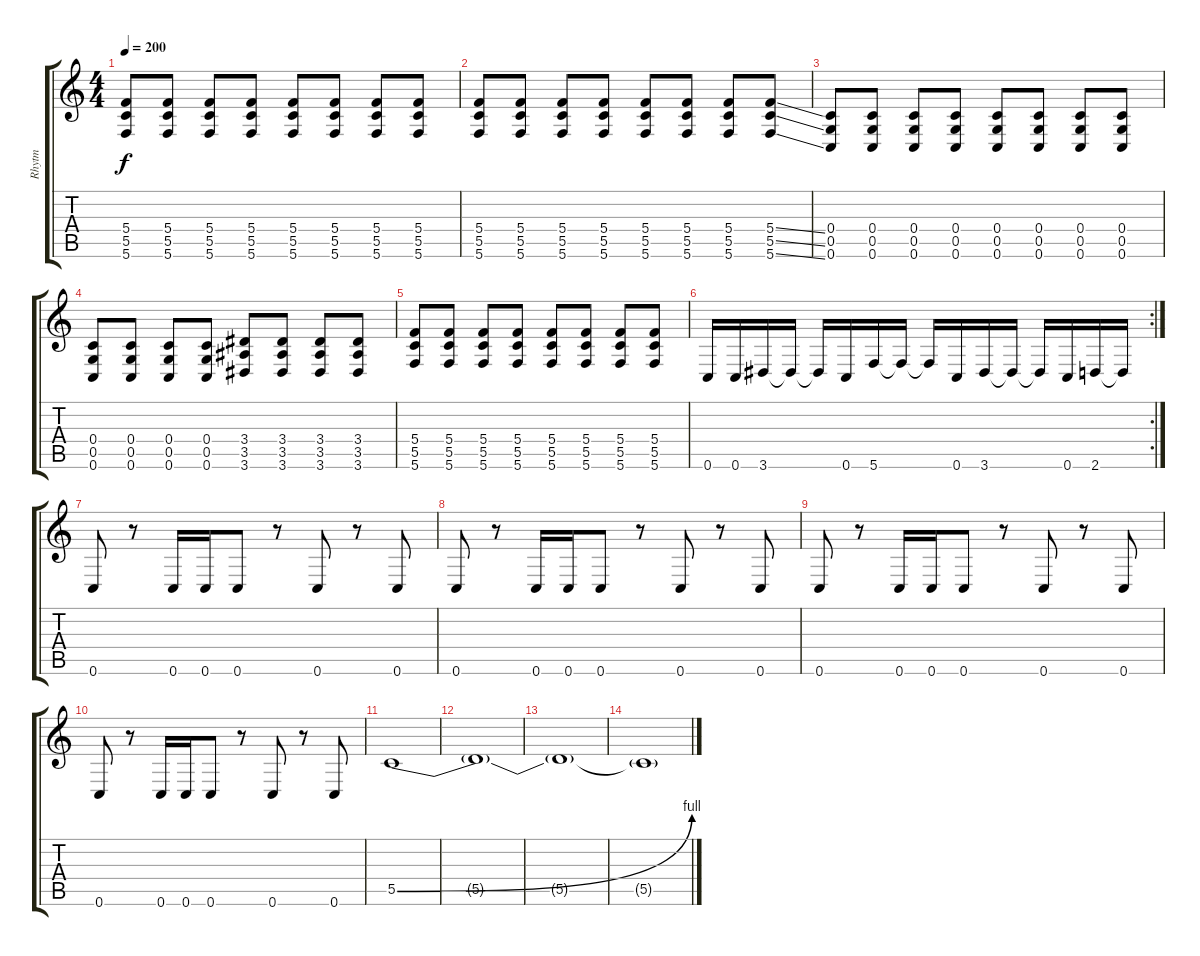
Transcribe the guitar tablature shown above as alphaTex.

\track ("Rhytm" "Rhytm") {instrument distortionguitar}
\staff {score tabs}
\tuning (D4 A3 F3 C3 G2 C2) {hide}
\ts (4 4)
\tempo 200
\clef g2
\ks c
(5.4 5.5 5.6).8{dy f} (5.4 5.5 5.6).8 (5.4 5.5 5.6).8 (5.4 5.5 5.6).8 (5.4 5.5 5.6).8 (5.4 5.5 5.6).8 (5.4 5.5 5.6).8 (5.4 5.5 5.6).8 |
(5.4 5.5 5.6).8 (5.4 5.5 5.6).8 (5.4 5.5 5.6).8 (5.4 5.5 5.6).8 (5.4 5.5 5.6).8 (5.4 5.5 5.6).8 (5.4 5.5 5.6).8 (5.4{ss} 5.5{ss} 5.6{ss}).8 |
(0.4 0.5 0.6).8 (0.4 0.5 0.6).8 (0.4 0.5 0.6).8 (0.4 0.5 0.6).8 (0.4 0.5 0.6).8 (0.4 0.5 0.6).8 (0.4 0.5 0.6).8 (0.4 0.5 0.6).8 |
(0.4 0.5 0.6).8 (0.4 0.5 0.6).8 (0.4 0.5 0.6).8 (0.4 0.5 0.6).8 (3.4 3.5 3.6).8 (3.4 3.5 3.6).8 (3.4 3.5 3.6).8 (3.4 3.5 3.6).8 |
(5.4 5.5 5.6).8 (5.4 5.5 5.6).8 (5.4 5.5 5.6).8 (5.4 5.5 5.6).8 (5.4 5.5 5.6).8 (5.4 5.5 5.6).8 (5.4 5.5 5.6).8 (5.4 5.5 5.6).8 |
\rc 2
0.6.16 0.6.16 3.6.16 3.6{t}.16 3.6{t}.16 0.6.16 5.6.16 5.6{t}.16 5.6{t}.16 0.6.16 3.6.16 3.6{t}.16 3.6{t}.16 0.6.16 2.6.16 2.6{t}.16 |
0.6.8 r.8 0.6.16 0.6.16 0.6.8 r.8 0.6.8 r.8 0.6.8 |
0.6.8 r.8 0.6.16 0.6.16 0.6.8 r.8 0.6.8 r.8 0.6.8 |
0.6.8 r.8 0.6.16 0.6.16 0.6.8 r.8 0.6.8 r.8 0.6.8 |
0.6.8 r.8 0.6.16 0.6.16 0.6.8 r.8 0.6.8 r.8 0.6.8 |
5.5{be (bend 0 0 60 4)}.1 |
5.5{t}.1 |
5.5{t}.1 |
5.5{t}.1{volume 0}
